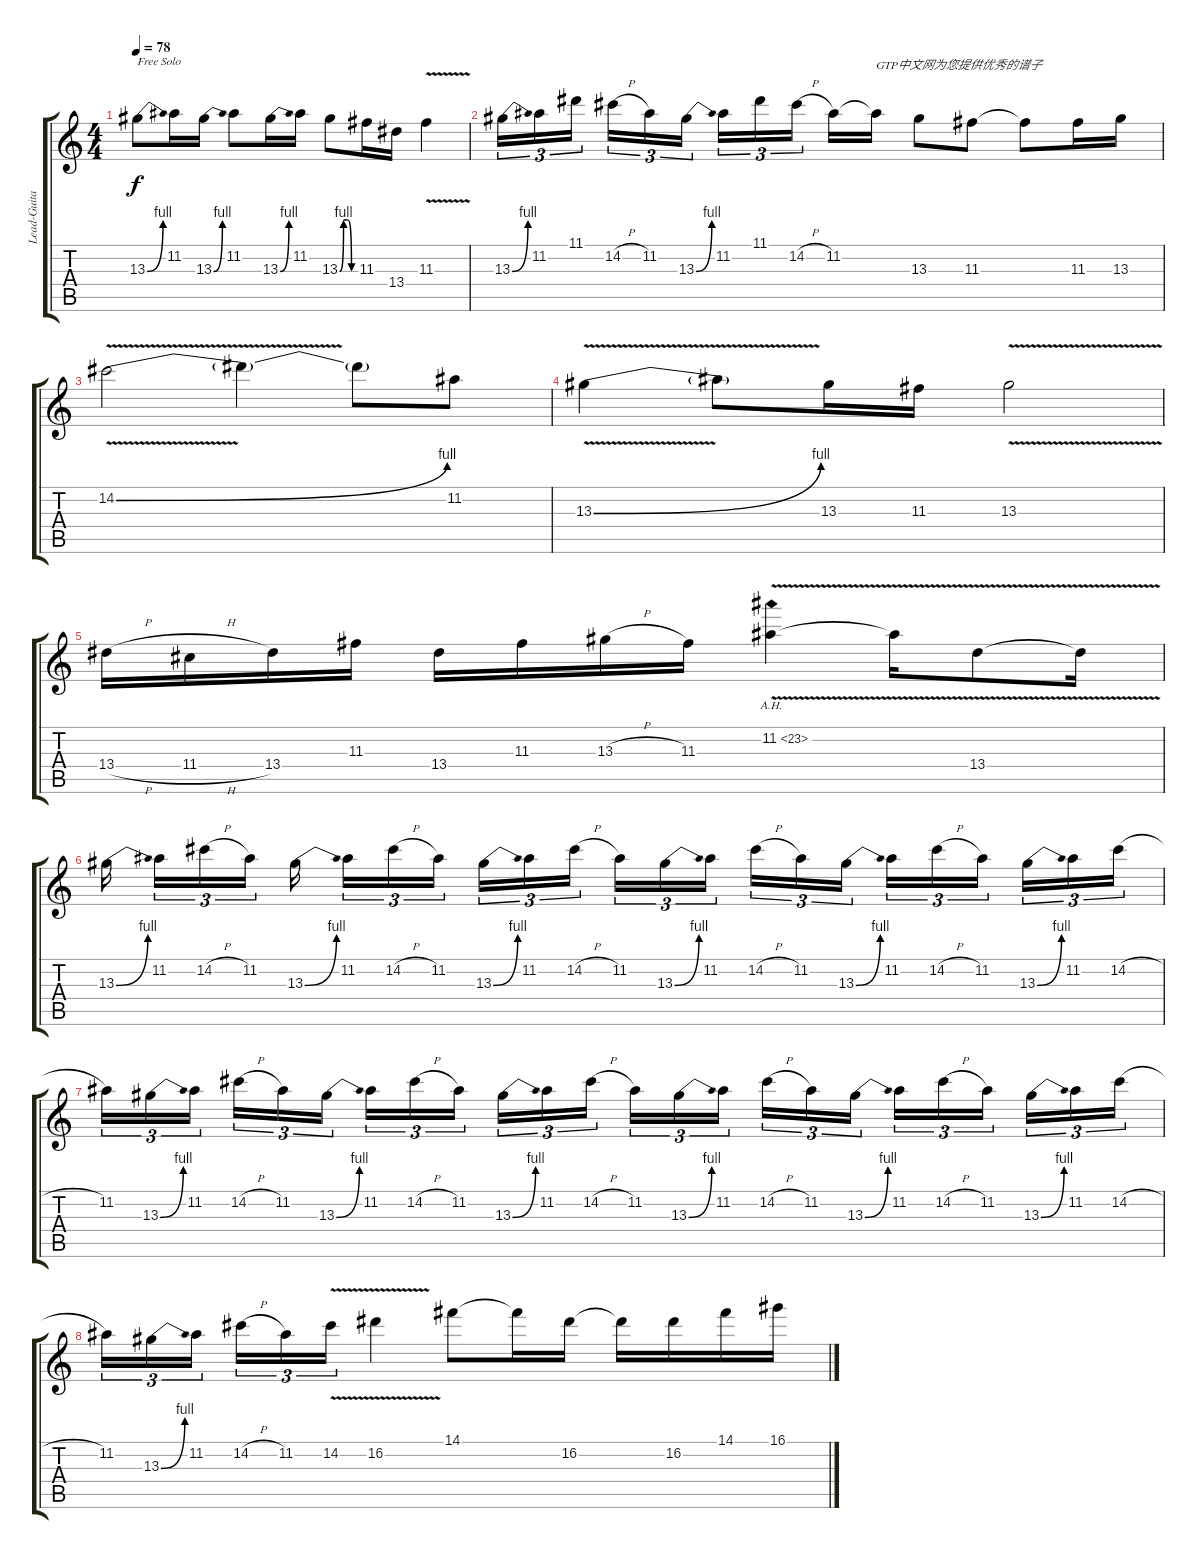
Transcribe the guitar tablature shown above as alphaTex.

\track ("Lead-Guitar" "Lead-Guita") {instrument distortionguitar}
\staff {score tabs}
\tuning (E4 B3 G3 D3 A2 E2) {hide}
\ts (4 4)
\tempo 78
\clef g2
\ks c
13.3{be (bend 0 0 60 4)}.8{txt "Free Solo" dy f} 11.2.16 13.3{be (bend 0 0 60 4)}.16 11.2.8 13.3{be (bend 0 0 60 4)}.16 11.2.16 13.3{be (custom 0 0 15 4 30 4 45 0 60 0)}.8 11.3.16 13.4.16 11.3{v}.4 |
13.3{be (bend 0 0 60 4)}.16{tu (3 2)} 11.2.16{tu (3 2)} 11.1.16{tu (3 2) beam splitsecondary} 14.2{h}.16{tu (3 2)} 11.2.16{tu (3 2)} 13.3{be (bend 0 0 60 4)}.16{tu (3 2)} 11.2.16{tu (3 2)} 11.1.16{tu (3 2)} 14.2{h}.16{tu (3 2) beam splitsecondary} 11.2.16 11.2{t}.16{txt "GTP中文网为您提供优秀的谱子"} 13.3.8 11.3.8 11.3{t}.8 11.3.16 13.3.16 |
14.2{be (bend 0 0 60 4) v}.2 14.2{t}.4 14.2{t}.8 11.2.8 |
13.3{be (bend 0 0 60 4) v}.4{txt " "} 13.3{t}.8 13.3.16 11.3.16 13.3{v}.2 |
13.4{h}.16 11.4{h}.16 13.4.16 11.3.16 13.4.16 11.3.16 13.3{h}.16 11.3.16 11.2{ah 12 v}.4 11.2{t}.16 13.4{v}.8 13.4{t}.16 |
13.3{be (bend 0 0 60 4)}.16{beam splitsecondary} 11.2.16{tu (3 2)} 14.2{h}.16{tu (3 2)} 11.2.16{tu (3 2) beam splitsecondary} 13.3{be (bend 0 0 60 4)}.16 11.2.16{tu (3 2)} 14.2{h}.16{tu (3 2)} 11.2.16{tu (3 2) beam splitsecondary} 13.3{be (bend 0 0 60 4)}.16{tu (3 2)} 11.2.16{tu (3 2)} 14.2{h}.16{tu (3 2)} 11.2.16{tu (3 2)} 13.3{be (bend 0 0 60 4)}.16{tu (3 2)} 11.2.16{tu (3 2) beam splitsecondary} 14.2{h}.16{tu (3 2)} 11.2.16{tu (3 2)} 13.3{be (bend 0 0 60 4)}.16{tu (3 2)} 11.2.16{tu (3 2)} 14.2{h}.16{tu (3 2)} 11.2.16{tu (3 2) beam splitsecondary} 13.3{be (bend 0 0 60 4)}.16{tu (3 2)} 11.2.16{tu (3 2)} 14.2{h}.16{tu (3 2)} |
11.2.16{tu (3 2)} 13.3{be (bend 0 0 60 4)}.16{tu (3 2)} 11.2.16{tu (3 2) beam splitsecondary} 14.2{h}.16{tu (3 2)} 11.2.16{tu (3 2)} 13.3{be (bend 0 0 60 4)}.16{tu (3 2)} 11.2.16{tu (3 2)} 14.2{h}.16{tu (3 2)} 11.2.16{tu (3 2) beam splitsecondary} 13.3{be (bend 0 0 60 4)}.16{tu (3 2)} 11.2.16{tu (3 2)} 14.2{h}.16{tu (3 2)} 11.2.16{tu (3 2)} 13.3{be (bend 0 0 60 4)}.16{tu (3 2)} 11.2.16{tu (3 2) beam splitsecondary} 14.2{h}.16{tu (3 2)} 11.2.16{tu (3 2)} 13.3{be (bend 0 0 60 4)}.16{tu (3 2)} 11.2.16{tu (3 2)} 14.2{h}.16{tu (3 2)} 11.2.16{tu (3 2) beam splitsecondary} 13.3{be (bend 0 0 60 4)}.16{tu (3 2)} 11.2.16{tu (3 2)} 14.2{h}.16{tu (3 2)} |
11.2.16{tu (3 2)} 13.3{be (bend 0 0 60 4)}.16{tu (3 2)} 11.2.16{tu (3 2) beam splitsecondary} 14.2{h}.16{tu (3 2)} 11.2.16{tu (3 2)} 14.2{v}.16{tu (3 2)} 16.2{v}.4 14.1.8 14.1{t}.16 16.2.16 16.2{t}.16 16.2.16 14.1.16 16.1.16
